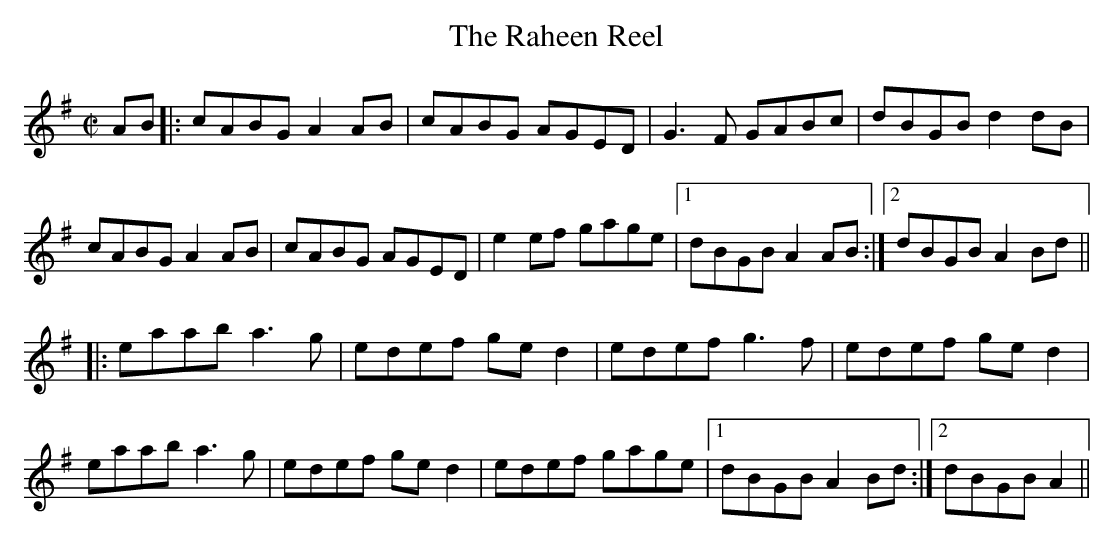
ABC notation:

X:1
T:Raheen Reel, The
M:C|
K:Ador
AB|:cABG A2AB|cABG AGED|G3F GABc|dBGB d2dB|
cABG A2AB|cABG AGED|e2ef gage|1 dBGB A2AB:|2 dBGB A2Bd||
|:eaab a3g|edef ged2|edef g3f|edef ged2|
eaab a3g|edef ged2|edef gage|1 dBGB A2Bd:|2 dBGB A2||
